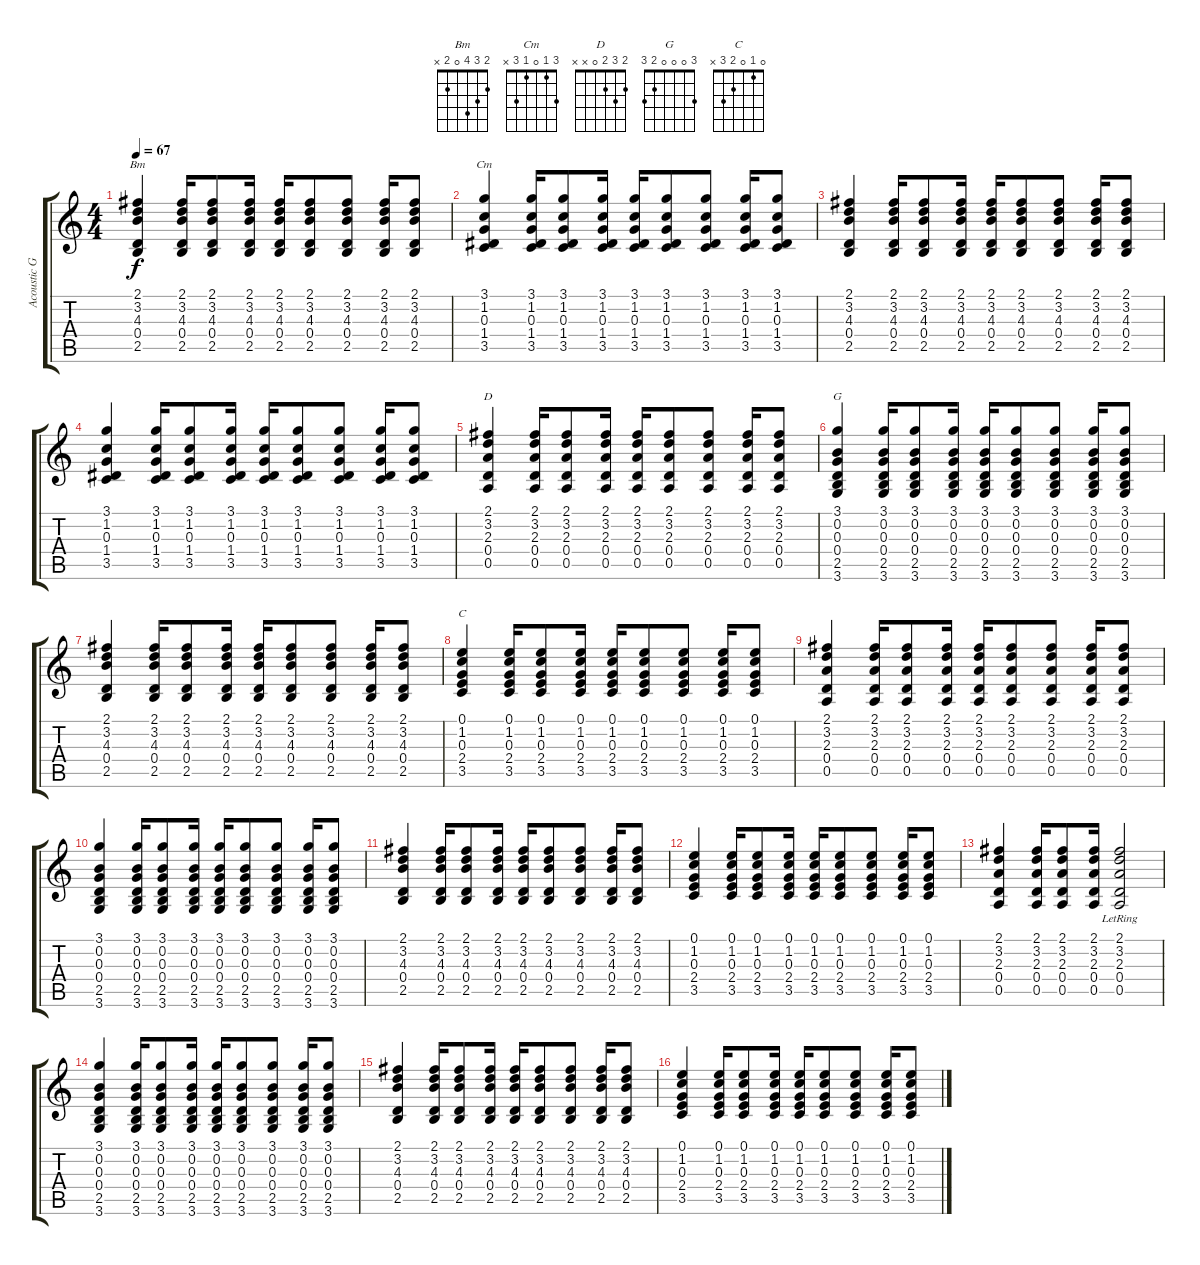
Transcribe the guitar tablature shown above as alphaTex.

\track ("Acoustic Guitar" "Acoustic G") {instrument acousticguitarsteel}
\staff {score tabs}
\tuning (E4 B3 G3 D3 A2 E2) {hide}
\chord ("Bm" 2 3 4 0 2 x)
\chord ("Cm" 3 1 0 1 3 x)
\chord ("D" 2 3 2 0 x x)
\chord ("G" 3 0 0 0 2 3)
\chord ("C" 0 1 0 2 3 x)
\ts (4 4)
\tempo 67
\clef g2
\ks c
(2.1 3.2 4.3 0.4 2.5).4{ch "Bm" dy f} (2.1 3.2 4.3 0.4 2.5).16 (2.1 3.2 4.3 0.4 2.5).8 (2.1 3.2 4.3 0.4 2.5).16 (2.1 3.2 4.3 0.4 2.5).16 (2.1 3.2 4.3 0.4 2.5).8 (2.1 3.2 4.3 0.4 2.5).8 (2.1 3.2 4.3 0.4 2.5).16 (2.1 3.2 4.3 0.4 2.5).8 |
(3.1 1.2 0.3 1.4 3.5).4{ch "Cm"} (3.1 1.2 0.3 1.4 3.5).16 (3.1 1.2 0.3 1.4 3.5).8 (3.1 1.2 0.3 1.4 3.5).16 (3.1 1.2 0.3 1.4 3.5).16 (3.1 1.2 0.3 1.4 3.5).8 (3.1 1.2 0.3 1.4 3.5).8 (3.1 1.2 0.3 1.4 3.5).16 (3.1 1.2 0.3 1.4 3.5).8 |
(2.1 3.2 4.3 0.4 2.5).4 (2.1 3.2 4.3 0.4 2.5).16 (2.1 3.2 4.3 0.4 2.5).8 (2.1 3.2 4.3 0.4 2.5).16 (2.1 3.2 4.3 0.4 2.5).16 (2.1 3.2 4.3 0.4 2.5).8 (2.1 3.2 4.3 0.4 2.5).8 (2.1 3.2 4.3 0.4 2.5).16 (2.1 3.2 4.3 0.4 2.5).8 |
(3.1 1.2 0.3 1.4 3.5).4 (3.1 1.2 0.3 1.4 3.5).16 (3.1 1.2 0.3 1.4 3.5).8 (3.1 1.2 0.3 1.4 3.5).16 (3.1 1.2 0.3 1.4 3.5).16 (3.1 1.2 0.3 1.4 3.5).8 (3.1 1.2 0.3 1.4 3.5).8 (3.1 1.2 0.3 1.4 3.5).16 (3.1 1.2 0.3 1.4 3.5).8 |
(2.1 3.2 2.3 0.4 0.5).4{ch "D"} (2.1 3.2 2.3 0.4 0.5).16 (2.1 3.2 2.3 0.4 0.5).8 (2.1 3.2 2.3 0.4 0.5).16 (2.1 3.2 2.3 0.4 0.5).16 (2.1 3.2 2.3 0.4 0.5).8 (2.1 3.2 2.3 0.4 0.5).8 (2.1 3.2 2.3 0.4 0.5).16 (2.1 3.2 2.3 0.4 0.5).8 |
(3.1 0.2 0.3 0.4 2.5 3.6).4{ch "G"} (3.1 0.2 0.3 0.4 2.5 3.6).16 (3.1 0.2 0.3 0.4 2.5 3.6).8 (3.1 0.2 0.3 0.4 2.5 3.6).16 (3.1 0.2 0.3 0.4 2.5 3.6).16 (3.1 0.2 0.3 0.4 2.5 3.6).8 (3.1 0.2 0.3 0.4 2.5 3.6).8 (3.1 0.2 0.3 0.4 2.5 3.6).16 (3.1 0.2 0.3 0.4 2.5 3.6).8 |
(2.1 3.2 4.3 0.4 2.5).4 (2.1 3.2 4.3 0.4 2.5).16 (2.1 3.2 4.3 0.4 2.5).8 (2.1 3.2 4.3 0.4 2.5).16 (2.1 3.2 4.3 0.4 2.5).16 (2.1 3.2 4.3 0.4 2.5).8 (2.1 3.2 4.3 0.4 2.5).8 (2.1 3.2 4.3 0.4 2.5).16 (2.1 3.2 4.3 0.4 2.5).8 |
(0.1 1.2 0.3 2.4 3.5).4{ch "C"} (0.1 1.2 0.3 2.4 3.5).16 (0.1 1.2 0.3 2.4 3.5).8 (0.1 1.2 0.3 2.4 3.5).16 (0.1 1.2 0.3 2.4 3.5).16 (0.1 1.2 0.3 2.4 3.5).8 (0.1 1.2 0.3 2.4 3.5).8 (0.1 1.2 0.3 2.4 3.5).16 (0.1 1.2 0.3 2.4 3.5).8 |
(2.1 3.2 2.3 0.4 0.5).4 (2.1 3.2 2.3 0.4 0.5).16 (2.1 3.2 2.3 0.4 0.5).8 (2.1 3.2 2.3 0.4 0.5).16 (2.1 3.2 2.3 0.4 0.5).16 (2.1 3.2 2.3 0.4 0.5).8 (2.1 3.2 2.3 0.4 0.5).8 (2.1 3.2 2.3 0.4 0.5).16 (2.1 3.2 2.3 0.4 0.5).8 |
(3.1 0.2 0.3 0.4 2.5 3.6).4 (3.1 0.2 0.3 0.4 2.5 3.6).16 (3.1 0.2 0.3 0.4 2.5 3.6).8 (3.1 0.2 0.3 0.4 2.5 3.6).16 (3.1 0.2 0.3 0.4 2.5 3.6).16 (3.1 0.2 0.3 0.4 2.5 3.6).8 (3.1 0.2 0.3 0.4 2.5 3.6).8 (3.1 0.2 0.3 0.4 2.5 3.6).16 (3.1 0.2 0.3 0.4 2.5 3.6).8 |
(2.1 3.2 4.3 0.4 2.5).4 (2.1 3.2 4.3 0.4 2.5).16 (2.1 3.2 4.3 0.4 2.5).8 (2.1 3.2 4.3 0.4 2.5).16 (2.1 3.2 4.3 0.4 2.5).16 (2.1 3.2 4.3 0.4 2.5).8 (2.1 3.2 4.3 0.4 2.5).8 (2.1 3.2 4.3 0.4 2.5).16 (2.1 3.2 4.3 0.4 2.5).8 |
(0.1 1.2 0.3 2.4 3.5).4 (0.1 1.2 0.3 2.4 3.5).16 (0.1 1.2 0.3 2.4 3.5).8 (0.1 1.2 0.3 2.4 3.5).16 (0.1 1.2 0.3 2.4 3.5).16 (0.1 1.2 0.3 2.4 3.5).8 (0.1 1.2 0.3 2.4 3.5).8 (0.1 1.2 0.3 2.4 3.5).16 (0.1 1.2 0.3 2.4 3.5).8 |
(2.1 3.2 2.3 0.4 0.5).4 (2.1 3.2 2.3 0.4 0.5).16 (2.1 3.2 2.3 0.4 0.5).8 (2.1 3.2 2.3 0.4 0.5).16 (2.1{lr} 3.2 2.3 0.4 0.5).2 |
(3.1 0.2 0.3 0.4 2.5 3.6).4 (3.1 0.2 0.3 0.4 2.5 3.6).16 (3.1 0.2 0.3 0.4 2.5 3.6).8 (3.1 0.2 0.3 0.4 2.5 3.6).16 (3.1 0.2 0.3 0.4 2.5 3.6).16 (3.1 0.2 0.3 0.4 2.5 3.6).8 (3.1 0.2 0.3 0.4 2.5 3.6).8 (3.1 0.2 0.3 0.4 2.5 3.6).16 (3.1 0.2 0.3 0.4 2.5 3.6).8 |
(2.1 3.2 4.3 0.4 2.5).4 (2.1 3.2 4.3 0.4 2.5).16 (2.1 3.2 4.3 0.4 2.5).8 (2.1 3.2 4.3 0.4 2.5).16 (2.1 3.2 4.3 0.4 2.5).16 (2.1 3.2 4.3 0.4 2.5).8 (2.1 3.2 4.3 0.4 2.5).8 (2.1 3.2 4.3 0.4 2.5).16 (2.1 3.2 4.3 0.4 2.5).8 |
(0.1 1.2 0.3 2.4 3.5).4 (0.1 1.2 0.3 2.4 3.5).16 (0.1 1.2 0.3 2.4 3.5).8 (0.1 1.2 0.3 2.4 3.5).16 (0.1 1.2 0.3 2.4 3.5).16 (0.1 1.2 0.3 2.4 3.5).8 (0.1 1.2 0.3 2.4 3.5).8 (0.1 1.2 0.3 2.4 3.5).16 (0.1 1.2 0.3 2.4 3.5).8
